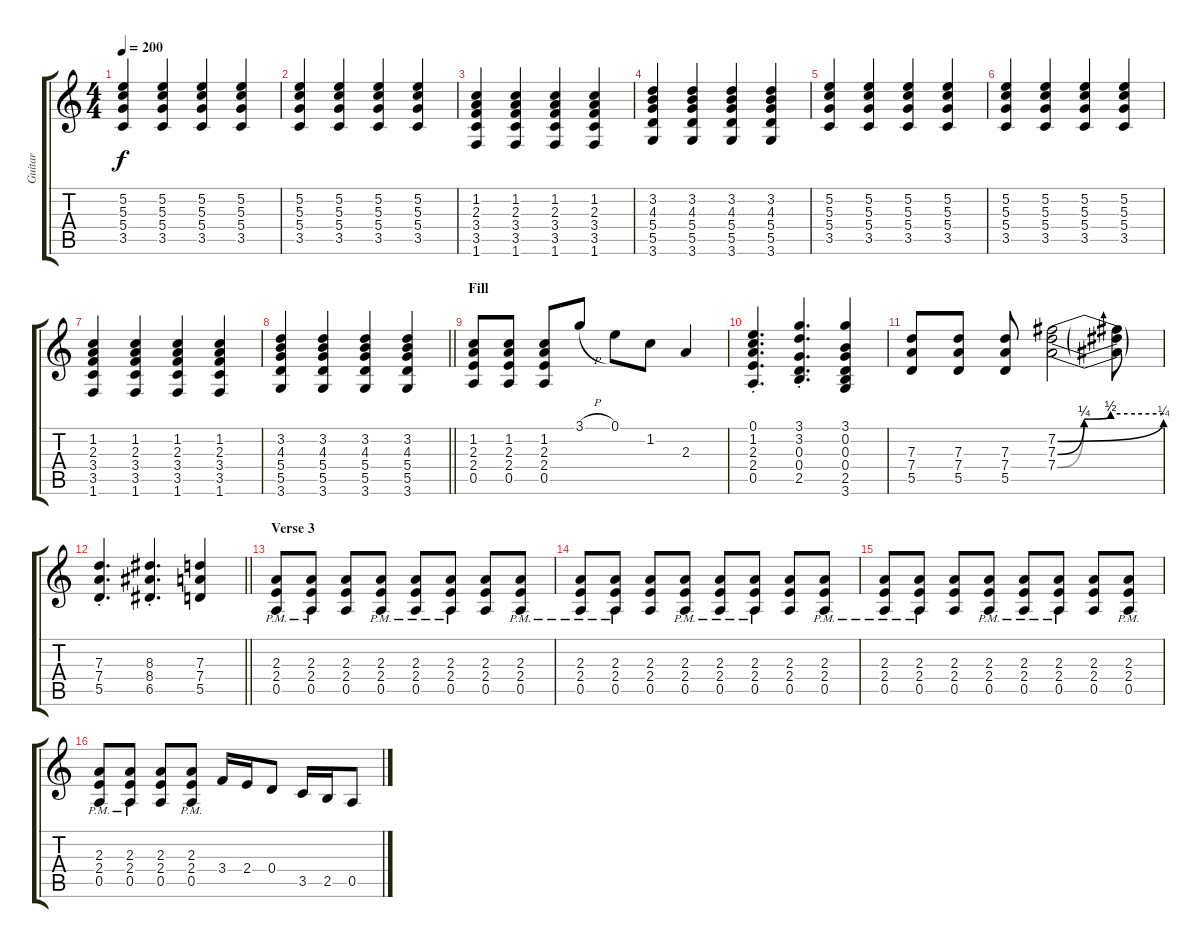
\track ("Guitar " "Guitar ") {instrument overdrivenguitar}
\staff {score tabs}
\tuning (E4 B3 G3 D3 A2 E2) {hide}
\ts (4 4)
\tempo 200
\clef g2
\ks c
(5.2 5.3 5.4 3.5).4{dy f} (5.2 5.3 5.4 3.5).4 (5.2 5.3 5.4 3.5).4 (5.2 5.3 5.4 3.5).4 |
(5.2 5.3 5.4 3.5).4 (5.2 5.3 5.4 3.5).4 (5.2 5.3 5.4 3.5).4 (5.2 5.3 5.4 3.5).4 |
(1.2 2.3 3.4 3.5 1.6).4 (1.2 2.3 3.4 3.5 1.6).4 (1.2 2.3 3.4 3.5 1.6).4 (1.2 2.3 3.4 3.5 1.6).4 |
(3.2 4.3 5.4 5.5 3.6).4 (3.2 4.3 5.4 5.5 3.6).4 (3.2 4.3 5.4 5.5 3.6).4 (3.2 4.3 5.4 5.5 3.6).4 |
(5.2 5.3 5.4 3.5).4 (5.2 5.3 5.4 3.5).4 (5.2 5.3 5.4 3.5).4 (5.2 5.3 5.4 3.5).4 |
(5.2 5.3 5.4 3.5).4 (5.2 5.3 5.4 3.5).4 (5.2 5.3 5.4 3.5).4 (5.2 5.3 5.4 3.5).4 |
(1.2 2.3 3.4 3.5 1.6).4 (1.2 2.3 3.4 3.5 1.6).4 (1.2 2.3 3.4 3.5 1.6).4 (1.2 2.3 3.4 3.5 1.6).4 |
\barLineRight lightlight
(3.2 4.3 5.4 5.5 3.6).4 (3.2 4.3 5.4 5.5 3.6).4 (3.2 4.3 5.4 5.5 3.6).4 (3.2 4.3 5.4 5.5 3.6).4 |
\section ("" "Fill")
(1.2 2.3 2.4 0.5).8 (1.2 2.3 2.4 0.5).8 (1.2 2.3 2.4 0.5).8 3.1{h}.8 0.1.8 1.2.8 2.3.4 |
(0.1 1.2{st} 2.3 2.4 0.5).4{d} (3.1 3.2 0.3{st} 0.4 2.5).4{d} (3.1 0.2 0.3 0.4 2.5 3.6).4 |
(7.3 7.4 5.5).8 (7.3 7.4 5.5).8 (7.3 7.4 5.5).8 (7.2{be (bend 0 0 60 1)} 7.3{be (custom 0 0 15 1 30 2 60 2)} 7.4{be (custom 0 0 15 1 30 2 60 2)}).2 (7.2{t} 7.3{t} 7.4{t}).8 |
\barLineRight lightlight
(7.3 7.4{st} 5.5).4{d} (8.3 8.4{st} 6.5).4{d} (7.3 7.4 5.5).4 |
\section ("" "Verse 3 ")
(2.3{pm} 2.4{pm} 0.5{pm}).8 (2.3{pm} 2.4{pm} 0.5{pm}).8 (2.3 2.4 0.5).8 (2.3{pm} 2.4{pm} 0.5{pm}).8 (2.3{pm} 2.4{pm} 0.5{pm}).8 (2.3{pm} 2.4{pm} 0.5{pm}).8 (2.3 2.4 0.5).8 (2.3{pm} 2.4{pm} 0.5{pm}).8 |
(2.3{pm} 2.4{pm} 0.5{pm}).8 (2.3{pm} 2.4{pm} 0.5{pm}).8 (2.3 2.4 0.5).8 (2.3{pm} 2.4{pm} 0.5{pm}).8 (2.3{pm} 2.4{pm} 0.5{pm}).8 (2.3{pm} 2.4{pm} 0.5{pm}).8 (2.3 2.4 0.5).8 (2.3{pm} 2.4{pm} 0.5{pm}).8 |
(2.3{pm} 2.4{pm} 0.5{pm}).8 (2.3{pm} 2.4{pm} 0.5{pm}).8 (2.3 2.4 0.5).8 (2.3{pm} 2.4{pm} 0.5{pm}).8 (2.3{pm} 2.4{pm} 0.5{pm}).8 (2.3{pm} 2.4{pm} 0.5{pm}).8 (2.3 2.4 0.5).8 (2.3{pm} 2.4{pm} 0.5{pm}).8 |
(2.3{pm} 2.4{pm} 0.5{pm}).8 (2.3{pm} 2.4{pm} 0.5{pm}).8 (2.3 2.4 0.5).8 (2.3{pm} 2.4{pm} 0.5{pm}).8 3.4.16 2.4.16 0.4.8 3.5.16 2.5.16 0.5.8
